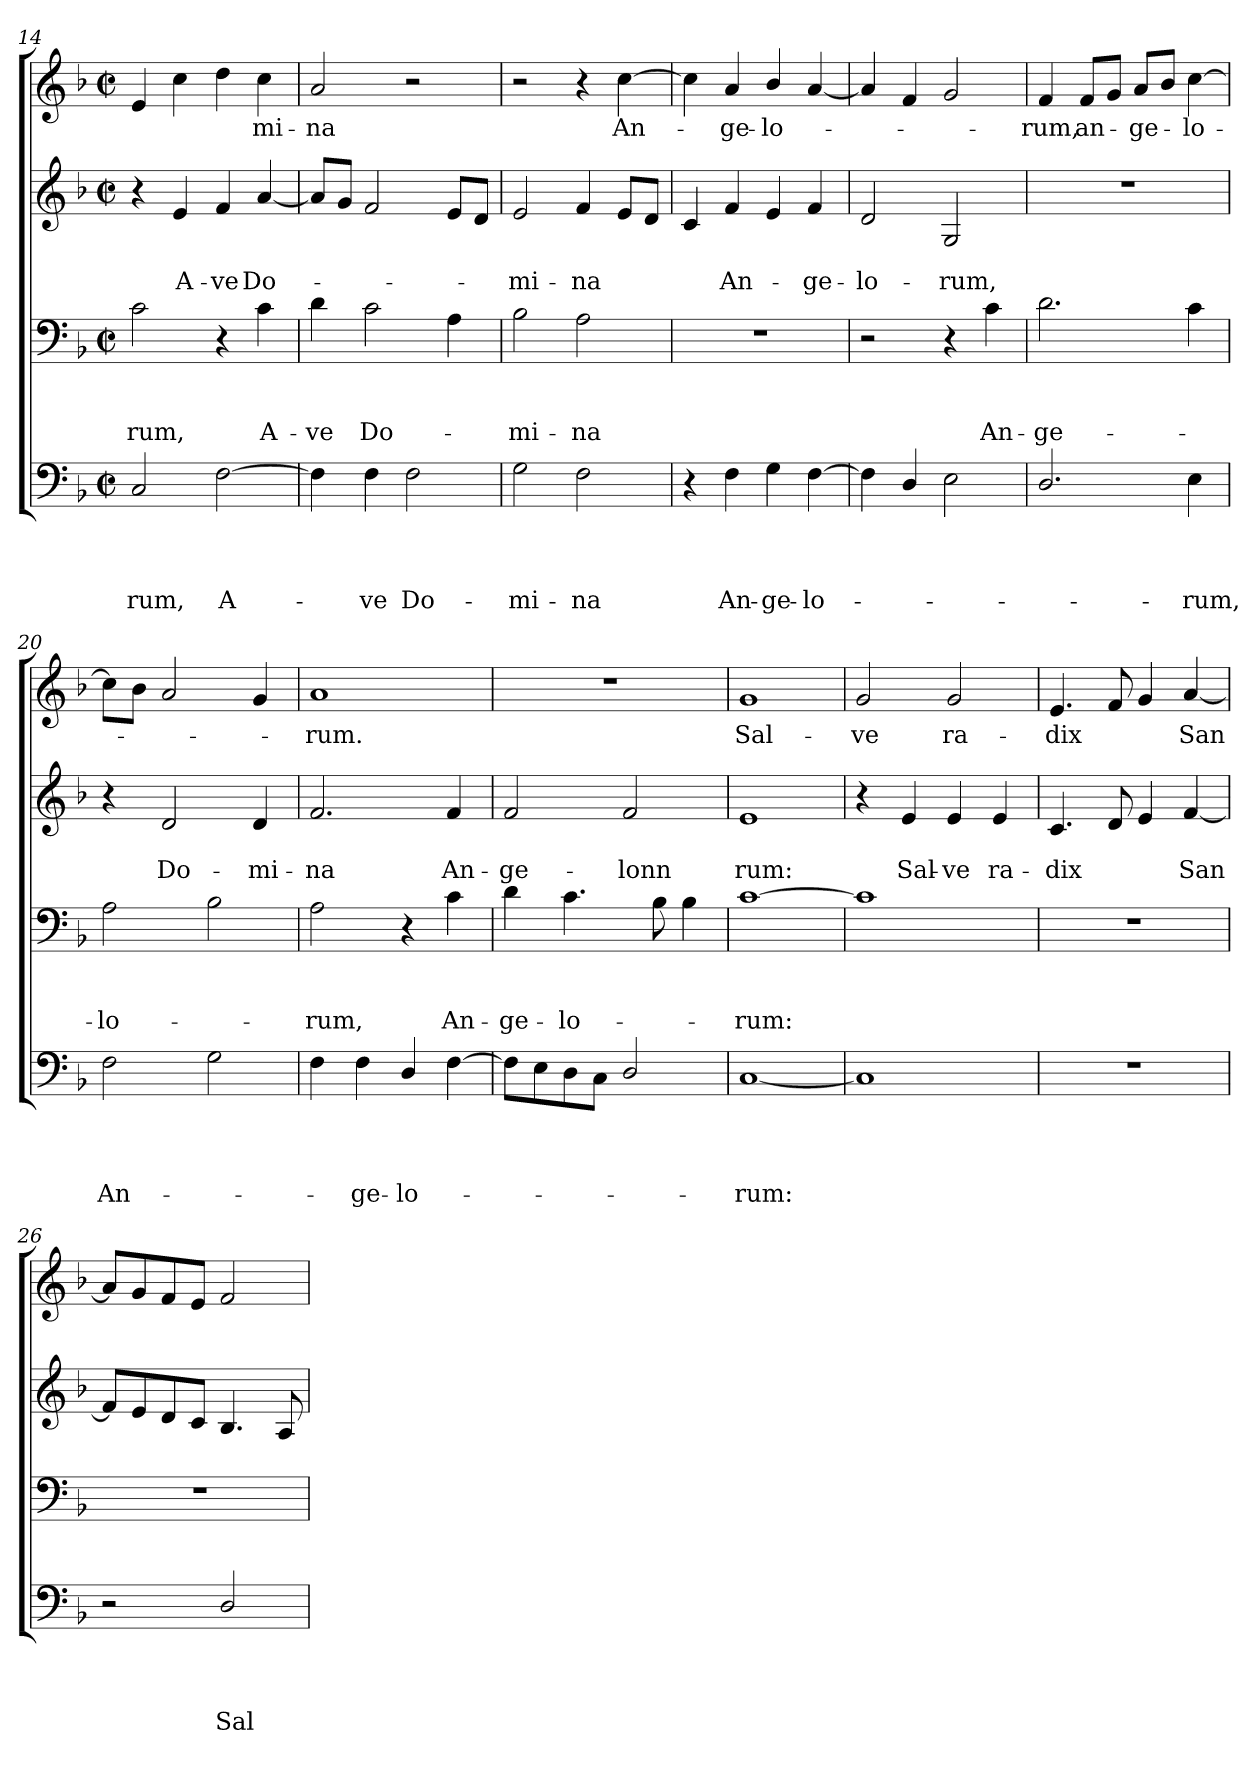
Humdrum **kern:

**kern	**text	**text	**text	**text	**kern	**text	**text	**text	**kern	**text	**text	**kern	**text
*part4	*part4	*part4	*part4	*part4	*part3	*part3	*part3	*part3	*part2	*part2	*part2	*part1	*part1
*staff4	*staff4	*staff4	*staff4	*staff4	*staff3	*staff3	*staff3	*staff3	*staff2	*staff2	*staff2	*staff1	*staff1
!!LO:LB:g=z
*clefF4	*	*	*	*	*clefF4	*	*	*	*clefG2	*	*	*clefG2	*
*k[b-]	*	*	*	*	*k[b-]	*	*	*	*k[b-]	*	*	*k[b-]	*
*F:	*	*	*	*	*F:	*	*	*	*F:	*	*	*F:	*
*M2/2	*	*	*	*	*M2/2	*	*	*	*M2/2	*	*	*M2/2	*
*met(c|)	*	*	*	*	*met(c|)	*	*	*	*met(c|)	*	*	*met(c|)	*
=14	=14	=14	=14	=14	=14	=14	=14	=14	=14	=14	=14	=14	=14
!	!	!	!	!LO:LY:b	!	!	!	!LO:LY:b	!	!	!	!	!
2C/	.	.	.	-rum,	2c\	.	.	rum,	4r	.	.	4e/	.
!	!	!	!	!	!	!	!	!	!	!	!LO:LY:b	!	!
.	.	.	.	.	.	.	.	.	4e/	.	A-	4cc\	.
!	!	!	!	!LO:LY:b	!	!	!	!	!	!	!LO:LY:b	!	!
[>2F\	.	.	.	A-	4r	.	.	.	4f/	.	-ve	4dd\	.
!	!	!	!	!	!	!	!	!LO:LY:b	!	!	!LO:LY:b	!	!LO:LY:b
.	.	.	.	.	4c\	.	.	A-	[<4a/	.	Do-	4cc\	-mi-
=15	=15	=15	=15	=15	=15	=15	=15	=15	=15	=15	=15	=15	=15
!	!	!	!	!	!	!	!	!LO:LY:b	!	!	!	!	!LO:LY:b
4F\]	.	.	.	.	4d\	.	.	-ve	8a/L]	.	.	2a/	-na
.	.	.	.	.	.	.	.	.	8g/J	.	.	.	.
!	!	!	!	!LO:LY:b	!	!	!	!LO:LY:b	!	!	!	!	!
4F\	.	.	.	-ve	2c\	.	.	Do-	2f/	.	.	.	.
!	!	!	!	!LO:LY:b	!	!	!	!	!	!	!	!	!
2F\	.	.	.	Do-	.	.	.	.	.	.	.	2r	.
.	.	.	.	.	4A\	.	.	.	8e/L	.	.	.	.
.	.	.	.	.	.	.	.	.	8d/J	.	.	.	.
=16	=16	=16	=16	=16	=16	=16	=16	=16	=16	=16	=16	=16	=16
!	!	!	!	!LO:LY:b	!	!	!	!LO:LY:b	!	!	!LO:LY:b	!	!
2G\	.	.	.	-mi-	2B-\	.	.	-mi-	2e/	.	-mi-	2r	.
!	!	!	!	!LO:LY:b	!	!	!	!LO:LY:b	!	!	!LO:LY:b	!	!
2F\	.	.	.	-na	2A\	.	.	-na	4f/	.	-na	4r	.
!	!	!	!	!	!	!	!	!	!	!	!	!	!LO:LY:b
.	.	.	.	.	.	.	.	.	8e/L	.	.	[>4cc\	An-
.	.	.	.	.	.	.	.	.	8d/J	.	.	.	.
=17	=17	=17	=17	=17	=17	=17	=17	=17	=17	=17	=17	=17	=17
4r	.	.	.	.	1r	.	.	.	4c/	.	.	4cc\]	.
!	!	!	!	!LO:LY:b	!	!	!	!	!	!	!LO:LY:b	!	!LO:LY:b
4F\	.	.	.	An-	.	.	.	.	4f/	.	An-	4a/	-ge-
!	!	!	!	!LO:LY:b	!	!	!	!	!	!	!	!	!LO:LY:b
4G\	.	.	.	-ge-	.	.	.	.	4e/	.	.	4b-/	-lo-
!	!	!	!	!LO:LY:b	!	!	!	!	!	!	!LO:LY:b	!	!
[>4F\	.	.	.	-lo-	.	.	.	.	4f/	.	-ge-	[<4a/	.
=18	=18	=18	=18	=18	=18	=18	=18	=18	=18	=18	=18	=18	=18
!	!	!	!	!	!	!	!	!	!	!	!LO:LY:b	!	!
4F\]	.	.	.	.	2r	.	.	.	2d/	.	-lo-	4a/]	.
4D/	.	.	.	.	.	.	.	.	.	.	.	4f/	.
!	!	!	!	!	!	!	!	!	!	!	!LO:LY:b	!	!
2E\	.	.	.	.	4r	.	.	.	2G/	.	-rum,	2g/	.
!	!	!	!	!	!	!	!	!LO:LY:b	!	!	!	!	!
.	.	.	.	.	4c\	.	.	An-	.	.	.	.	.
=19	=19	=19	=19	=19	=19	=19	=19	=19	=19	=19	=19	=19	=19
!	!	!	!	!	!	!	!	!LO:LY:b	!	!	!	!	!LO:LY:b
2.D/	.	.	.	.	2.d\	.	.	-ge-	1r	.	.	4f/	-rum,
!	!	!	!	!	!	!	!	!	!	!	!	!	!LO:LY:b
.	.	.	.	.	.	.	.	.	.	.	.	8f/L	an-
.	.	.	.	.	.	.	.	.	.	.	.	8g/J	.
!	!	!	!	!	!	!	!	!	!	!	!	!	!LO:LY:b
.	.	.	.	.	.	.	.	.	.	.	.	8a/L	-ge-
.	.	.	.	.	.	.	.	.	.	.	.	8b-/J	.
!	!	!	!	!LO:LY:b	!	!	!	!	!	!	!	!	!LO:LY:b
4E\	.	.	.	-rum,	4c\	.	.	.	.	.	.	[>4cc\	-lo-
!!LO:PB:g=z
=20	=20	=20	=20	=20	=20	=20	=20	=20	=20	=20	=20	=20	=20
!	!	!	!	!LO:LY:b	!	!	!	!LO:LY:b	!	!	!	!	!
2F\	.	.	.	An-	2A\	.	.	-lo-	4r	.	.	8cc\L]	.
.	.	.	.	.	.	.	.	.	.	.	.	8b-\J	.
!	!	!	!	!	!	!	!	!	!	!	!LO:LY:b	!	!
.	.	.	.	.	.	.	.	.	2d/	.	Do-	2a/	.
2G\	.	.	.	.	2B-\	.	.	.	.	.	.	.	.
!	!	!	!	!	!	!	!	!	!	!	!LO:LY:b	!	!
.	.	.	.	.	.	.	.	.	4d/	.	-mi-	4g/	.
=21	=21	=21	=21	=21	=21	=21	=21	=21	=21	=21	=21	=21	=21
!	!	!	!	!	!	!	!	!LO:LY:b	!	!	!LO:LY:b	!	!LO:LY:b
4F\	.	.	.	.	2A\	.	.	-rum,	2.f/	.	-na	1a	-rum.
!	!	!	!	!LO:LY:b	!	!	!	!	!	!	!	!	!
4F\	.	.	.	-ge-	.	.	.	.	.	.	.	.	.
!	!	!	!	!LO:LY:b	!	!	!	!	!	!	!	!	!
4D/	.	.	.	-lo-	4r	.	.	.	.	.	.	.	.
!	!	!	!	!	!	!	!	!LO:LY:b	!	!	!LO:LY:b	!	!
[>4F\	.	.	.	.	4c\	.	.	An-	4f/	.	An-	.	.
=22	=22	=22	=22	=22	=22	=22	=22	=22	=22	=22	=22	=22	=22
!	!	!	!	!	!	!	!	!LO:LY:b	!	!	!LO:LY:b	!	!
8F\L]	.	.	.	.	4d\	.	.	-ge-	2f/	.	-ge-	1r	.
8E\	.	.	.	.	.	.	.	.	.	.	.	.	.
!	!	!	!	!	!	!	!	!LO:LY:b	!	!	!	!	!
8D\	.	.	.	.	4.c\	.	.	-lo-	.	.	.	.	.
8C\J	.	.	.	.	.	.	.	.	.	.	.	.	.
!	!	!	!	!	!	!	!	!	!	!	!LO:LY:b	!	!
2D/	.	.	.	.	.	.	.	.	2f/	.	-lon­n	.	.
.	.	.	.	.	8B-\	.	.	.	.	.	.	.	.
.	.	.	.	.	4B-\	.	.	.	.	.	.	.	.
=23	=23	=23	=23	=23	=23	=23	=23	=23	=23	=23	=23	=23	=23
!	!	!	!	!LO:LY:b	!	!	!	!LO:LY:b	!	!	!LO:LY:b	!	!LO:LY:b
[<1C	.	.	.	-rum:	[>1c	.	.	-rum:	1e	.	rum:	1g	Sal-
=24	=24	=24	=24	=24	=24	=24	=24	=24	=24	=24	=24	=24	=24
!	!	!	!	!	!	!	!	!	!	!	!	!	!LO:LY:b
1C]	.	.	.	.	1c]	.	.	.	4r	.	.	2g/	-ve
!	!	!	!	!	!	!	!	!	!	!	!LO:LY:b	!	!
.	.	.	.	.	.	.	.	.	4e/	.	Sal-	.	.
!	!	!	!	!	!	!	!	!	!	!	!LO:LY:b	!	!LO:LY:b
.	.	.	.	.	.	.	.	.	4e/	.	-ve	2g/	ra-
!	!	!	!	!	!	!	!	!	!	!	!LO:LY:b	!	!
.	.	.	.	.	.	.	.	.	4e/	.	ra-	.	.
=25	=25	=25	=25	=25	=25	=25	=25	=25	=25	=25	=25	=25	=25
!	!	!	!	!	!	!	!	!	!	!	!LO:LY:b	!	!LO:LY:b
1r	.	.	.	.	1r	.	.	.	4.c/	.	-dix	4.e/	-dix
.	.	.	.	.	.	.	.	.	8d/	.	.	8f/	.
.	.	.	.	.	.	.	.	.	4e/	.	.	4g/	.
!	!	!	!	!	!	!	!	!	!	!	!LO:LY:b	!	!LO:LY:b
.	.	.	.	.	.	.	.	.	[<4f/	.	San	[<4a/	San
!!LO:LB:g=z
=26	=26	=26	=26	=26	=26	=26	=26	=26	=26	=26	=26	=26	=26
2r	.	.	.	.	1r	.	.	.	8f/L]	.	.	8a/L]	.
.	.	.	.	.	.	.	.	.	8e/	.	.	8g/	.
.	.	.	.	.	.	.	.	.	8d/	.	.	8f/	.
.	.	.	.	.	.	.	.	.	8c/J	.	.	8e/J	.
!	!	!	!	!LO:LY:b	!	!	!	!	!	!	!	!	!
2D/	.	.	.	Sal-	.	.	.	.	4.B-/	.	.	2f/	.
.	.	.	.	.	.	.	.	.	8A/	.	.	.	.
=	=	=	=	=	=	=	=	=	=	=	=	=	=
*-	*-	*-	*-	*-	*-	*-	*-	*-	*-	*-	*-	*-	*-
